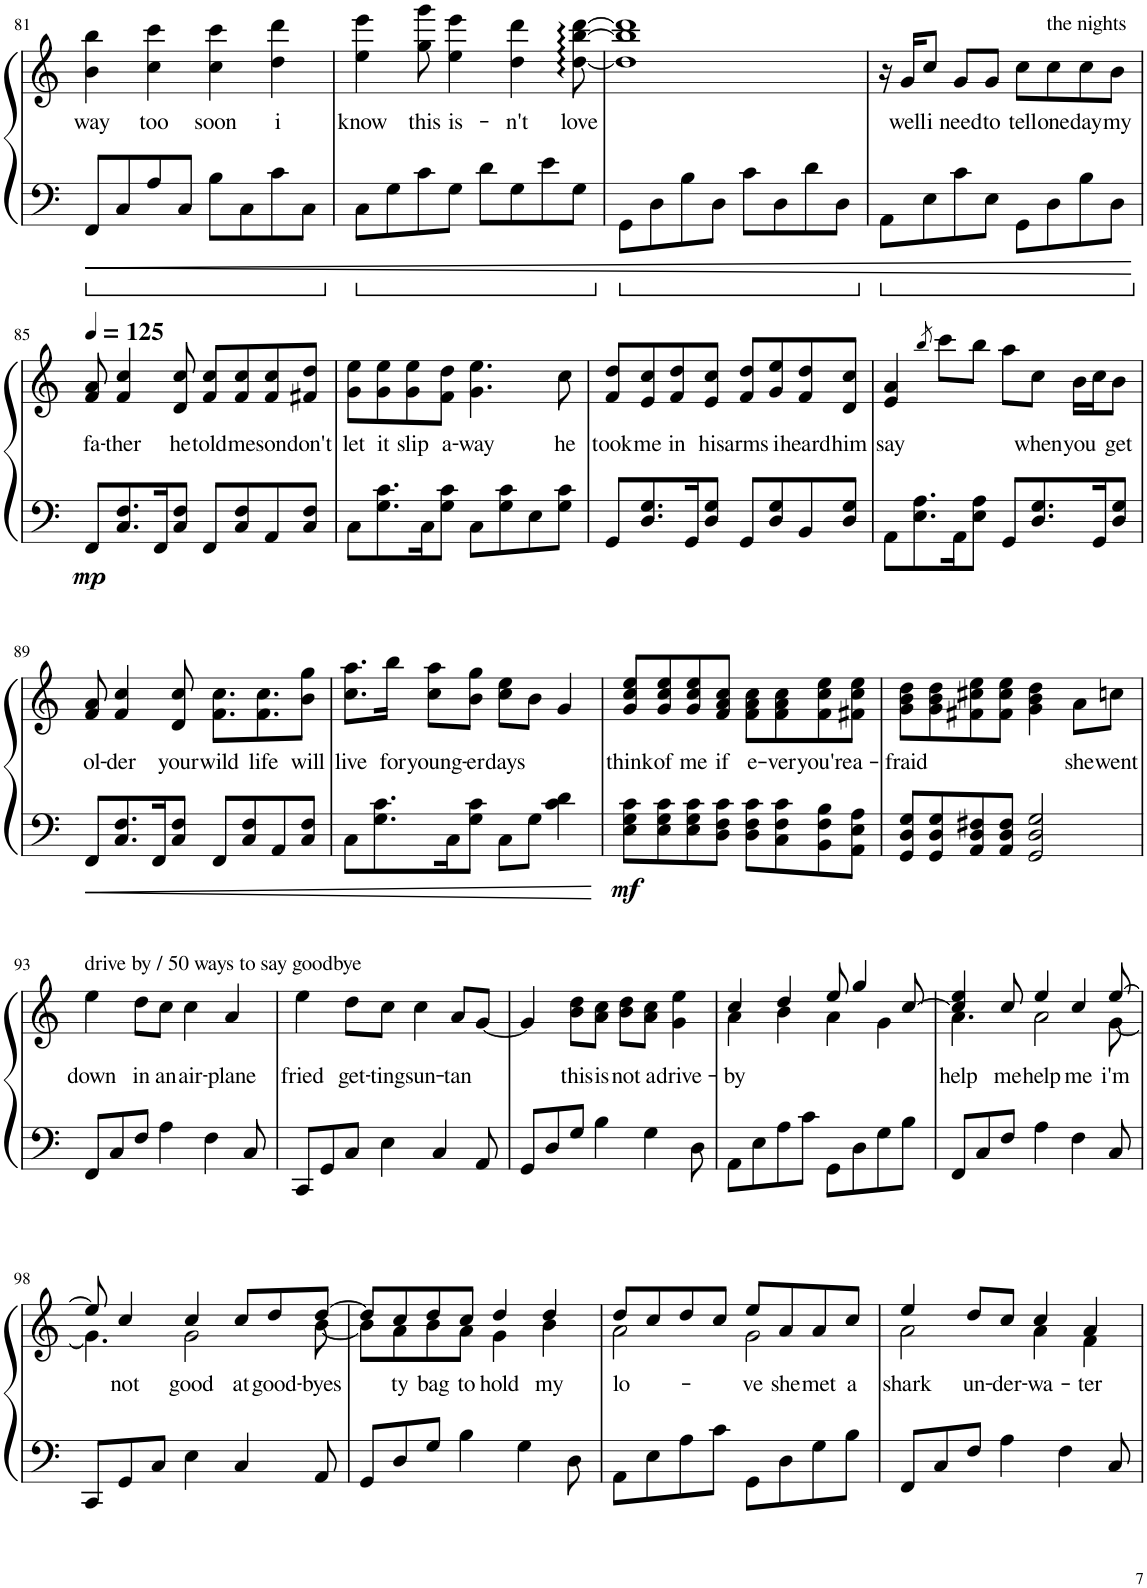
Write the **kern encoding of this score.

**kern	**kern	**text	**dynam
*part1	*part1	*part1	*part1
*staff2	*staff1	*staff1	*staff1/2
*I"Piano	*	*	*
*I'Pno.	*	*	*
!!LO:PB:g=z
*clefF4	*clefG2	*	*
*k[]	*k[]	*	*
*M4/4	*M4/4	*	*
=81	=81	=81	=81
!	!	!LO:LY:b	!
8FF/L	4b\ 4bb\	way	.
8C/	.	.	.
!	!	!LO:LY:b	!
8A/	4cc\ 4ccc\	too	.
8C/J	.	.	.
!	!	!LO:LY:b	!
8B\L	4cc\ 4ccc\	soon	.
8C\	.	.	.
!	!	!LO:LY:b	!
8c\	4dd\ 4ddd\	i	.
8C\J	.	.	.
=82	=82	=82	=82
!	!	!LO:LY:b	!
8C\L	4ee\ 4eee\	know	.
8G\	.	.	.
!	!	!LO:LY:b	!
8c\	8gg\ 8ggg\	this	.
!	!	!LO:LY:b	!
8G\J	4ee\ 4eee\	is-	.
8d\L	.	.	.
!	!	!LO:LY:b	!
8G\	4dd\ 4ddd\	-n't	.
8e\	.	.	.
!	!	!LO:LY:b	!
8G\J	[8dd\ [8bb\ [8ddd\	love	.
=83	=83	=83	=83
8GG\L	1dd] 1bb] 1ddd]	.	.
8D\	.	.	.
8B\	.	.	.
8D\J	.	.	.
8c\L	.	.	.
8D\	.	.	.
8d\	.	.	.
8D\J	.	.	.
=84	=84	=84	=84
8AA\L	16r	.	.
!	!	!LO:LY:b	!
.	16g/KL	well	.
!	!	!LO:LY:b	!
8E\	8cc/J	i	.
!	!	!LO:LY:b	!
8c\	8g/L	need	.
!	!	!LO:LY:b	!
8E\J	8g/J	to	.
!	!	!LO:LY:b	!
8GG\L	8cc\L	tell	.
!	!LO:TX:a:t=the nights	!	!
!	!	!LO:LY:b	!
8D\	8cc\	one	.
!	!	!LO:LY:b	!
8B\	8cc\	day	.
!	!	!LO:LY:b	!
8D\J	8b\J	my	.
!!LO:LB:g=z
=85	=85	=85	=85
*	*MM125	*	*
!	!	!LO:LY:b	!LO:DY:b=2
8FF/L	8f/ 8a/	fa-	mp
!	!	!LO:LY:b	!
8.C/ 8.F/	4f/ 4cc/	-ther	.
16FF/K	.	.	.
!	!	!LO:LY:b	!
8C/ 8F/J	8d/ 8cc/	he	.
!	!	!LO:LY:b	!
8FF/L	8f/ 8cc/L	told	.
!	!	!LO:LY:b	!
8C/ 8F/	8f/ 8cc/	me	.
!	!	!LO:LY:b	!
8AA/	8f/ 8cc/	son	.
!	!	!LO:LY:b	!
8C/ 8F/J	8f#X/ 8dd/J	don't	.
=86	=86	=86	=86
!	!	!LO:LY:b	!
8C\L	8g\ 8ee\L	let	.
!	!	!LO:LY:b	!
8.G\ 8.c\	8g\ 8ee\	it	.
!	!	!LO:LY:b	!
.	8g\ 8ee\	slip	.
16C\K	.	.	.
!	!	!LO:LY:b	!
8G\ 8c\J	8f\ 8dd\J	a-	.
!	!	!LO:LY:b	!
8C\L	4.g\ 4.ee\	-way	.
8G\ 8c\	.	.	.
8E\	.	.	.
!	!	!LO:LY:b	!
8G\ 8c\J	8cc\	he	.
=87	=87	=87	=87
!	!	!LO:LY:b	!
8GG/L	8f/ 8dd/L	took	.
!	!	!LO:LY:b	!
8.D/ 8.G/	8e/ 8cc/	me	.
!	!	!LO:LY:b	!
.	8f/ 8dd/	in	.
16GG/K	.	.	.
!	!	!LO:LY:b	!
8D/ 8G/J	8e/ 8cc/J	his	.
!	!	!LO:LY:b	!
8GG/L	8f/ 8dd/L	arms	.
!	!	!LO:LY:b	!
8D/ 8G/	8g/ 8ee/	i	.
!	!	!LO:LY:b	!
8BB/	8f/ 8dd/	heard	.
!	!	!LO:LY:b	!
8D/ 8G/J	8d/ 8cc/J	him	.
=88	=88	=88	=88
!	!	!LO:LY:b	!
8AA\L	4e/ 4a/	say	.
8.E\ 8.A\	.	.	.
.	8qbb/	.	.
.	8ccc\L	.	.
16AA\K	.	.	.
8E\ 8A\J	8bb\J	.	.
8GG/L	8aa\L	.	.
!	!	!LO:LY:b	!
8.D/ 8.G/	8cc\J	when	.
!	!	!LO:LY:b	!
.	16b\LL	you	.
16GG/K	16cc\J	.	.
!	!	!LO:LY:b	!
8D/ 8G/J	8b\J	get	.
!!LO:LB:g=z
=89	=89	=89	=89
!	!	!LO:LY:b	!
8FF/L	8f/ 8a/	ol-	.
!	!	!LO:LY:b	!
8.C/ 8.F/	4f/ 4cc/	-der	.
16FF/K	.	.	.
!	!	!LO:LY:b	!
8C/ 8F/J	8d/ 8cc/	your	.
!	!	!LO:LY:b	!
8FF/L	8.f\ 8.cc\L	wild	.
8C/ 8F/	.	.	.
!	!	!LO:LY:b	!
.	8.f\ 8.cc\	life	.
8AA/	.	.	.
!	!	!LO:LY:b	!
8C/ 8F/J	8b\ 8gg\J	will	.
=90	=90	=90	=90
!	!	!LO:LY:b	!
8C\L	8.cc\ 8.aa\L	live	.
8.G\ 8.c\	.	.	.
!	!	!LO:LY:b	!
.	16bb\Jk	for	.
!	!	!LO:LY:b	!
.	8cc\ 8aa\L	young-	.
16C\K	.	.	.
!	!	!LO:LY:b	!
8G\ 8c\J	8b\ 8gg\J	-er	.
!	!	!LO:LY:b	!
8C\L	8cc\ 8ee\L	days	.
8G\J	8b\J	.	.
4c\ 4d\	4g/	.	.
=91	=91	=91	=91
!	!	!LO:LY:b	!LO:DY:b=2
8E\ 8G\ 8c\L	8g/ 8cc/ 8ee/L	think	mf
!	!	!LO:LY:b	!
8E\ 8G\ 8c\	8g/ 8cc/ 8ee/	of	.
!	!	!LO:LY:b	!
8E\ 8G\ 8c\	8g/ 8cc/ 8ee/	me	.
!	!	!LO:LY:b	!
8D\ 8F\ 8c\J	8f/ 8a/ 8cc/J	if	.
!	!	!LO:LY:b	!
8D\ 8F\ 8c\L	8f\ 8a\ 8cc\L	e-	.
!	!	!LO:LY:b	!
8C\ 8F\ 8c\	8f\ 8a\ 8cc\	-ver	.
!	!	!LO:LY:b	!
8BB\ 8F\ 8B\	8f\ 8cc\ 8ee\	you're	.
!	!	!LO:LY:b	!
8AA\ 8E\ 8A\J	8f#X\ 8cc\ 8ee\J	a-	.
=92	=92	=92	=92
!	!	!LO:LY:b	!
8GG/ 8D/ 8G/L	8g\ 8b\ 8dd\L	-fraid	.
8GG/ 8D/ 8G/	8g\ 8b\ 8dd\	.	.
8AA/ 8D/ 8F#X/	8f#X\ 8cc#X\ 8ee\	.	.
8AA/ 8D/ 8F#/J	8f#\ 8cc#\ 8ee\J	.	.
2GG/ 2D/ 2G/	4g\ 4b\ 4dd\	.	.
!	!	!LO:LY:b	!
.	8a\L	she	.
!	!	!LO:LY:b	!
.	8ccn\J	went	.
!!LO:LB:g=z
=93	=93	=93	=93
!	!LO:TX:a:t=drive by / 50 ways to say goodbye	!	!
!	!	!LO:LY:b	!
8FF/L	4ee\	down	.
8C/	.	.	.
!	!	!LO:LY:b	!
8F/J	8dd\L	in	.
!	!	!LO:LY:b	!
4A\	8cc\J	an	.
!	!	!LO:LY:b	!
.	4cc\	air-	.
4F\	.	.	.
!	!	!LO:LY:b	!
.	4a/	plane	.
8C/	.	.	.
=94	=94	=94	=94
!	!	!LO:LY:b	!
8CC/L	4ee\	fried	.
8GG/	.	.	.
!	!	!LO:LY:b	!
8C/J	8dd\L	get-	.
!	!	!LO:LY:b	!
4E\	8cc\J	-ting	.
!	!	!LO:LY:b	!
.	4cc\	sun-	.
4C/	.	.	.
!	!	!LO:LY:b	!
.	8a/L	-tan	.
8AA/	[8g/J	.	.
=95	=95	=95	=95
8GG/L	4g/]	.	.
8D/	.	.	.
!	!	!LO:LY:b	!
8G/J	8b\ 8dd\L	this	.
!	!	!LO:LY:b	!
4B\	8a\ 8cc\J	is	.
!	!	!LO:LY:b	!
.	8b\ 8dd\L	not	.
!	!	!LO:LY:b	!
4G\	8a\ 8cc\J	a	.
!	!	!LO:LY:b	!
.	4g\ 4ee\	drive-	.
8D\	.	.	.
=96	=96	=96	=96
!	!	!LO:LY:b	!
*	*^	*	*
8AA\L	4cc/	4a\	-by	.
8E\	.	.	.	.
8A\	4dd/	4b\	.	.
8c\J	.	.	.	.
8GG\L	8ee/	4a\	.	.
8D\	4gg/	.	.	.
8G\	.	4g\	.	.
8B\J	[8cc/	.	.	.
=97	=97	=97	=97	=97
!	!	!	!LO:LY:b	!
8FF/L	4cc/] 4ee/	4.a\	help	.
8C/	.	.	.	.
!	!	!	!LO:LY:b	!
8F/J	8cc/	.	me	.
!	!	!	!LO:LY:b	!
4A\	4ee/	2a\	help	.
!	!	!	!LO:LY:b	!
4F\	4cc/	.	me	.
!	!	!	!LO:LY:b	!
8C/	[8ee/	[8g\	i'm	.
!!LO:LB:g=z	!!
=98	=98	=98	=98	=98
8CC/L	8ee/]	4.g\]	.	.
!	!	!	!LO:LY:b	!
8GG/	4cc/	.	not	.
8C/J	.	.	.	.
!	!	!	!LO:LY:b	!
4E\	4cc/	2g\	good	.
!	!	!	!LO:LY:b	!
4C/	8cc/L	.	at	.
!	!	!	!LO:LY:b	!
.	8dd/	.	good-	.
!	!	!	!LO:LY:b	!
8AA/	[8dd/J	[8b\	-byes	.
=99	=99	=99	=99	=99
8GG/L	8dd/L]	8b\L]	.	.
!	!	!	!LO:LY:b	!
8D/	8cc/	8a\	ty	.
!	!	!	!LO:LY:b	!
8G/J	8dd/	8b\	bag	.
!	!	!	!LO:LY:b	!
4B\	8cc/J	8a\J	to	.
!	!	!	!LO:LY:b	!
.	4dd/	4g\	hold	.
4G\	.	.	.	.
!	!	!	!LO:LY:b	!
.	4dd/	4b\	my	.
8D\	.	.	.	.
=100	=100	=100	=100	=100
!	!	!	!LO:LY:b	!
8AA\L	8dd/L	2a\	lo-	.
8E\	8cc/	.	.	.
8A\	8dd/	.	.	.
8c\J	8cc/J	.	.	.
!	!	!	!LO:LY:b	!
8GG\L	8ee/L	2g\	-ve	.
!	!	!	!LO:LY:b	!
8D\	8a/	.	she	.
!	!	!	!LO:LY:b	!
8G\	8a/	.	met	.
!	!	!	!LO:LY:b	!
8B\J	8cc/J	.	a	.
=101	=101	=101	=101	=101
!	!	!	!LO:LY:b	!
8FF/L	4ee/	2a\	shark	.
8C/	.	.	.	.
!	!	!	!LO:LY:b	!
8F/J	8dd/L	.	un-	.
!	!	!	!LO:LY:b	!
4A\	8cc/J	.	-der-	.
!	!	!	!LO:LY:b	!
.	4cc/	4a\	-wa-	.
4F\	.	.	.	.
!	!	!	!LO:LY:b	!
.	4a/	4f\	-ter	.
8C/	.	.	.	.
*	*v	*v	*	*
=	=	=	=
*-	*-	*-	*-
